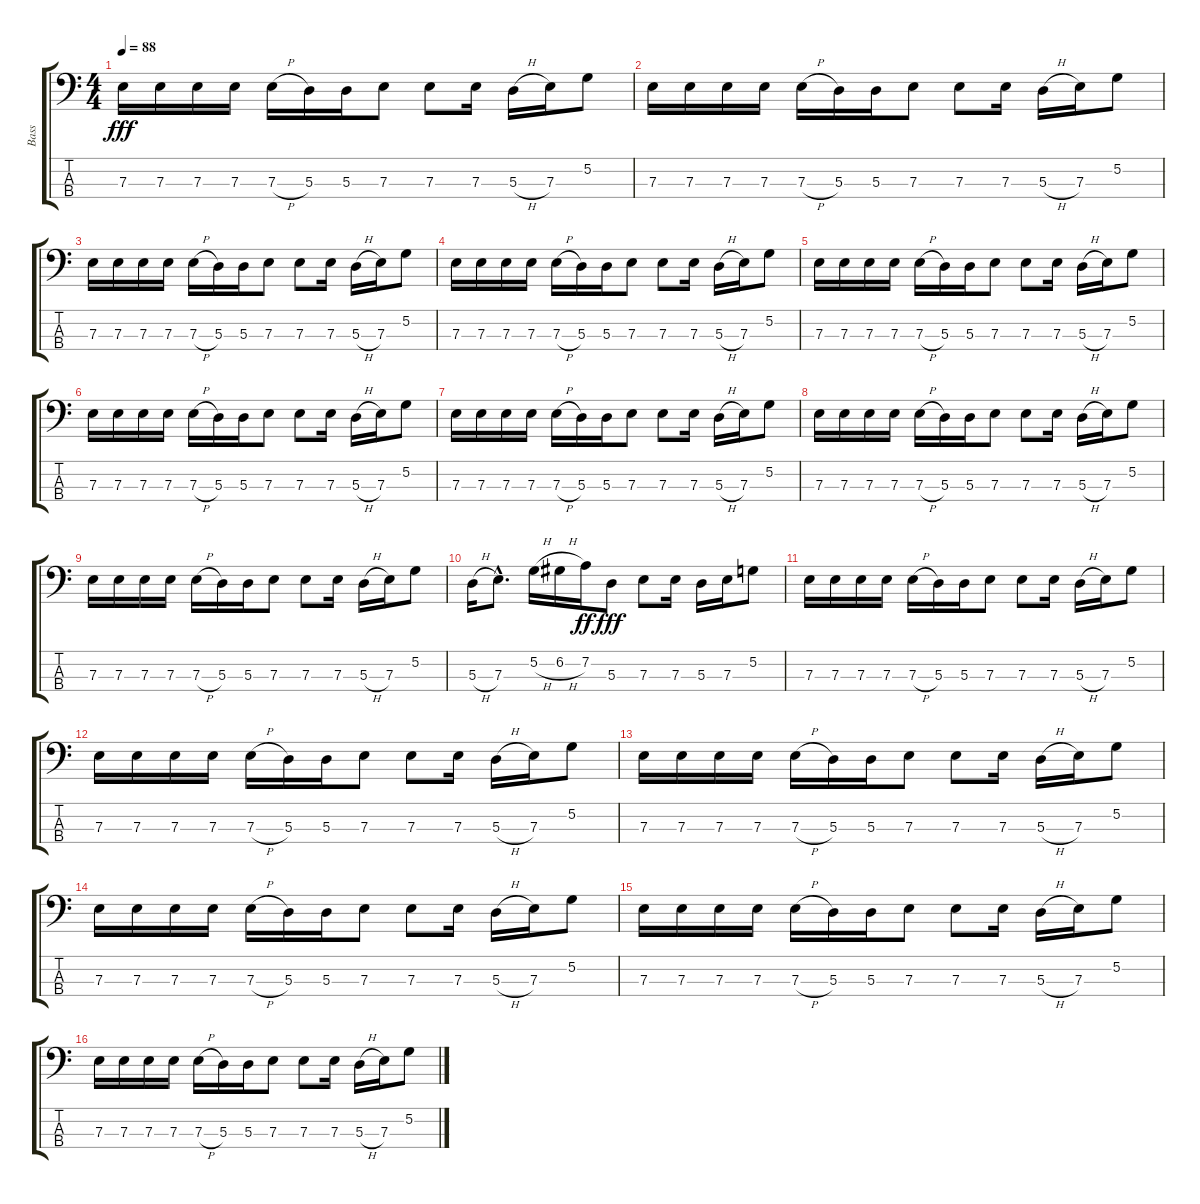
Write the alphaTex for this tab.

\track ("Bass" "Bass") {instrument electricbassfinger}
\staff {score tabs}
\tuning (G2 D2 A1 E1) {hide}
\ts (4 4)
\tempo 88
\clef f4
\ks c
7.3.16{dy fff} 7.3.16 7.3.16 7.3.16 7.3{h}.16 5.3.16 5.3.16 7.3.8 7.3.8 7.3.16 5.3{h}.16 7.3.16 5.2.8 |
7.3.16 7.3.16 7.3.16 7.3.16 7.3{h}.16 5.3.16 5.3.16 7.3.8 7.3.8 7.3.16 5.3{h}.16 7.3.16 5.2.8 |
7.3.16 7.3.16 7.3.16 7.3.16 7.3{h}.16 5.3.16 5.3.16 7.3.8 7.3.8 7.3.16 5.3{h}.16 7.3.16 5.2.8 |
7.3.16 7.3.16 7.3.16 7.3.16 7.3{h}.16 5.3.16 5.3.16 7.3.8 7.3.8 7.3.16 5.3{h}.16 7.3.16 5.2.8 |
7.3.16 7.3.16 7.3.16 7.3.16 7.3{h}.16 5.3.16 5.3.16 7.3.8 7.3.8 7.3.16 5.3{h}.16 7.3.16 5.2.8 |
7.3.16 7.3.16 7.3.16 7.3.16 7.3{h}.16 5.3.16 5.3.16 7.3.8 7.3.8 7.3.16 5.3{h}.16 7.3.16 5.2.8 |
7.3.16 7.3.16 7.3.16 7.3.16 7.3{h}.16 5.3.16 5.3.16 7.3.8 7.3.8 7.3.16 5.3{h}.16 7.3.16 5.2.8 |
7.3.16 7.3.16 7.3.16 7.3.16 7.3{h}.16 5.3.16 5.3.16 7.3.8 7.3.8 7.3.16 5.3{h}.16 7.3.16 5.2.8 |
7.3.16 7.3.16 7.3.16 7.3.16 7.3{h}.16 5.3.16 5.3.16 7.3.8 7.3.8 7.3.16 5.3{h}.16 7.3.16 5.2.8 |
5.3{h}.16 7.3{hac}.8{d} 5.2{h}.16 6.2{h}.16 7.2.16{dy ff} 5.3.8{dy fff} 7.3.8 7.3.16 5.3.16 7.3.16 5.2.8 |
7.3.16 7.3.16 7.3.16 7.3.16 7.3{h}.16 5.3.16 5.3.16 7.3.8 7.3.8 7.3.16 5.3{h}.16 7.3.16 5.2.8 |
7.3.16 7.3.16 7.3.16 7.3.16 7.3{h}.16 5.3.16 5.3.16 7.3.8 7.3.8 7.3.16 5.3{h}.16 7.3.16 5.2.8 |
7.3.16 7.3.16 7.3.16 7.3.16 7.3{h}.16 5.3.16 5.3.16 7.3.8 7.3.8 7.3.16 5.3{h}.16 7.3.16 5.2.8 |
7.3.16 7.3.16 7.3.16 7.3.16 7.3{h}.16 5.3.16 5.3.16 7.3.8 7.3.8 7.3.16 5.3{h}.16 7.3.16 5.2.8 |
7.3.16 7.3.16 7.3.16 7.3.16 7.3{h}.16 5.3.16 5.3.16 7.3.8 7.3.8 7.3.16 5.3{h}.16 7.3.16 5.2.8 |
7.3.16 7.3.16 7.3.16 7.3.16 7.3{h}.16 5.3.16 5.3.16 7.3.8 7.3.8 7.3.16 5.3{h}.16 7.3.16 5.2.8
